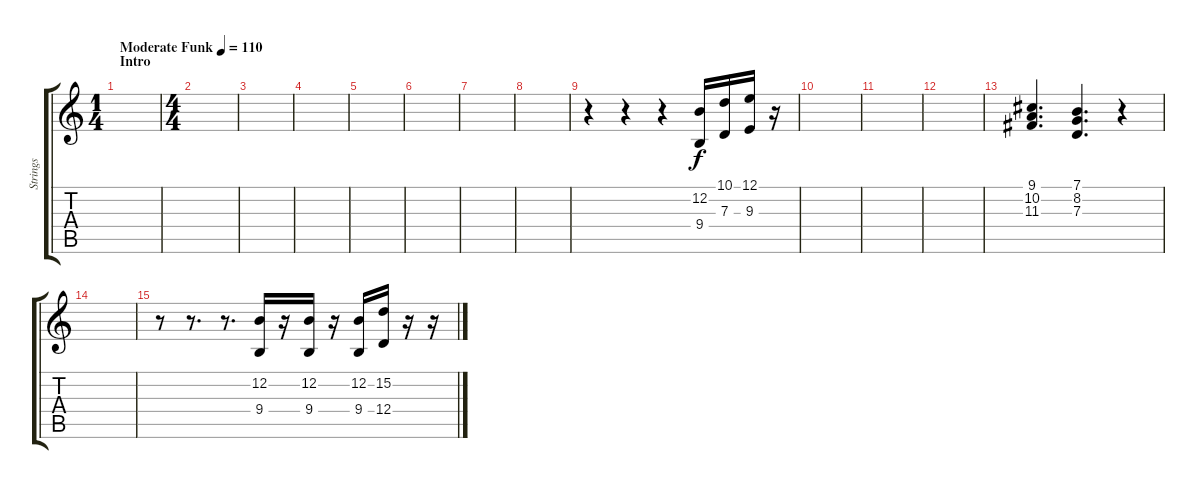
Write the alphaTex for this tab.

\track ("Strings" "Strings") {instrument stringensemble1}
\staff {score tabs}
\tuning (E4 B3 G3 D3 A2 E2) {hide}
\ts (1 4)
\section ("" "Intro")
\tempo (110 "Moderate Funk")
\clef g2
\ks c
|
\ts (4 4)
|
|
|
|
|
|
|
r.4 r.4 r.4 (12.2 9.4).16 (10.1 7.3).16 (12.1 9.3).16 r.16 |
|
|
|
(9.1 10.2 11.3).4{d} (7.1 8.2 7.3).4{d} r.4 |
|
r.8 r.8{d} r.8{d} (12.2 9.4).16 r.16 (12.2 9.4).16 r.16 (12.2 9.4).16 (15.2 12.4).16 r.16 r.16
